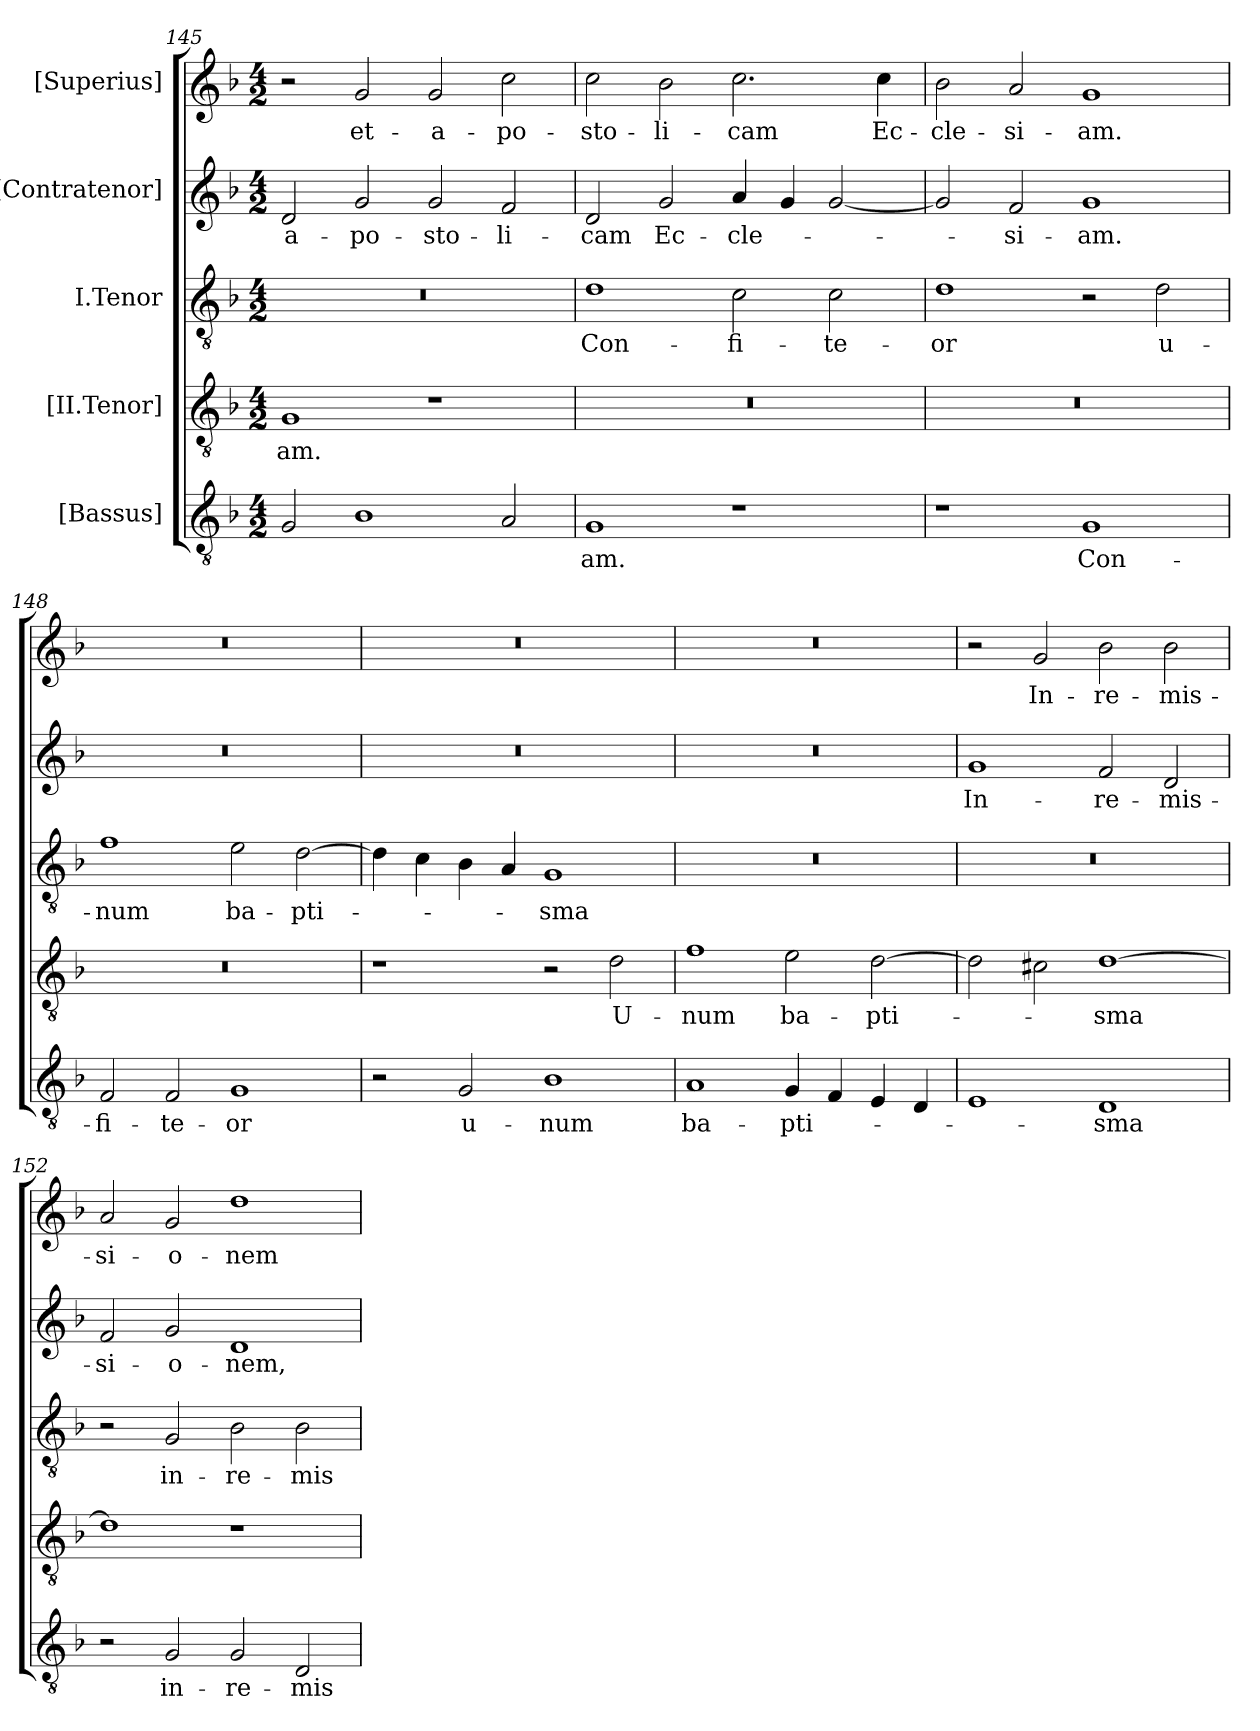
**kern	**text	**kern	**text	**kern	**text	**kern	**text	**kern	**text
*part5	*part5	*part4	*part4	*part3	*part3	*part2	*part2	*part1	*part1
*staff5	*staff5	*staff4	*staff4	*staff3	*staff3	*staff2	*staff2	*staff1	*staff1
*I"[Bassus]	*	*I"[II.Tenor]	*	*I"I.Tenor	*	*I"[Contratenor]	*	*I"[Superius]	*
*clefGv2	*	*clefGv2	*	*clefGv2	*	*clefG2	*	*clefG2	*
*k[b-]	*	*k[b-]	*	*k[b-]	*	*k[b-]	*	*k[b-]	*
*M4/2	*	*M4/2	*	*M4/2	*	*M4/2	*	*M4/2	*
=145	=145	=145	=145	=145	=145	=145	=145	=145	=145
2G/	.	1G/	-am.	0r	.	2d/	a-	2r	.
1B-\	.	.	.	.	.	2g/	-po-	2g/	et-
.	.	1r	.	.	.	2g/	-sto-	2g/	a-
2A/	.	.	.	.	.	2f/	-li-	2cc\	-po-
=146	=146	=146	=146	=146	=146	=146	=146	=146	=146
1G/	-am.	0r	.	1d\	Con-	2d/	-cam	2cc\	-sto-
.	.	.	.	.	.	2g/	Ec-	2b-\	-li-
1r	.	.	.	2c\	-fi-	4a/	-cle-	2.cc\	-cam
.	.	.	.	.	.	4g/	.	.	.
.	.	.	.	2c\	-te-	[2g/	.	.	.
.	.	.	.	.	.	.	.	4cc\	Ec-
=147	=147	=147	=147	=147	=147	=147	=147	=147	=147
1r	.	0r	.	1d\	-or	2g/]	.	2b-\	-cle-
.	.	.	.	.	.	2f/	-si-	2a/	-si-
1G/	Con-	.	.	2r	.	1g/	-am.	1g/	-am.
.	.	.	.	2d\	u-	.	.	.	.
=148	=148	=148	=148	=148	=148	=148	=148	=148	=148
2F/	-fi-	0r	.	1f\	-num	0r	.	0r	.
2F/	-te-	.	.	.	.	.	.	.	.
1G/	-or	.	.	2e\	ba-	.	.	.	.
.	.	.	.	[2d\	-pti-	.	.	.	.
=149	=149	=149	=149	=149	=149	=149	=149	=149	=149
2r	.	1r	.	4d\]	.	0r	.	0r	.
.	.	.	.	4c\	.	.	.	.	.
2G/	u-	.	.	4B-\	.	.	.	.	.
.	.	.	.	4A/	.	.	.	.	.
1B-\	-num	2r	.	1G/	-sma	.	.	.	.
.	.	2d\	U-	.	.	.	.	.	.
=150	=150	=150	=150	=150	=150	=150	=150	=150	=150
1A/	ba-	1f\	-num	0r	.	0r	.	0r	.
4G/	-pti-	2e\	ba-	.	.	.	.	.	.
4F/	.	.	.	.	.	.	.	.	.
4E/	.	[2d\	-pti-	.	.	.	.	.	.
4D/	.	.	.	.	.	.	.	.	.
=151	=151	=151	=151	=151	=151	=151	=151	=151	=151
1E/	.	2d\]	.	0r	.	1g/	In-	2r	.
.	.	2c#X\	.	.	.	.	.	2g/	In-
1D/	-sma	[1d\	-sma	.	.	2f/	re-	2b-\	re-
.	.	.	.	.	.	2d/	-mis-	2b-\	-mis-
=152	=152	=152	=152	=152	=152	=152	=152	=152	=152
2r	.	1d\]	.	2r	.	2f/	-si-	2a/	-si-
2G/	in-	.	.	2G/	in-	2g/	-o-	2g/	-o-
2G/	re-	1r	.	2B-\	re-	1d/	-nem,	1dd\	-nem
2D/	-mis-	.	.	2B-\	-mis-	.	.	.	.
=	=	=	=	=	=	=	=	=	=
*-	*-	*-	*-	*-	*-	*-	*-	*-	*-
